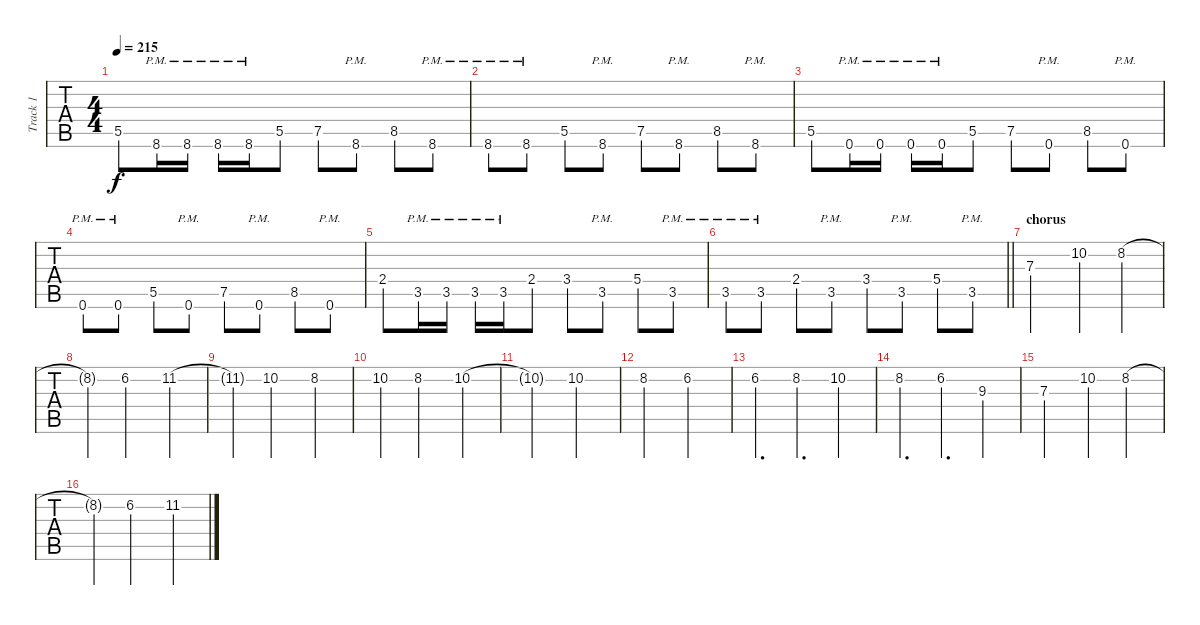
\track ("Track 1" "Track 1") {instrument distortionguitar}
\staff {tabs}
\tuning (C4 G3 Eb3 Bb2 F2 Bb1) {hide}
\ts (4 4)
\tempo 215
\clef f4
\ks c
5.5.8{dy f} 8.6{pm}.16 8.6{pm}.16 8.6{pm}.16 8.6{pm}.16 5.5.8 7.5.8 8.6{pm}.8 8.5.8 8.6{pm}.8 |
8.6{pm}.8 8.6{pm}.8 5.5.8 8.6{pm}.8 7.5.8 8.6{pm}.8 8.5.8 8.6{pm}.8 |
5.5.8 0.6{pm}.16 0.6{pm}.16 0.6{pm}.16 0.6{pm}.16 5.5.8 7.5.8 0.6{pm}.8 8.5.8 0.6{pm}.8 |
0.6{pm}.8 0.6{pm}.8 5.5.8 0.6{pm}.8 7.5.8 0.6{pm}.8 8.5.8 0.6{pm}.8 |
2.4.8 3.5{pm}.16 3.5{pm}.16 3.5{pm}.16 3.5{pm}.16 2.4.8 3.4.8 3.5{pm}.8 5.4.8 3.5{pm}.8 |
\barLineRight lightlight
3.5{pm}.8 3.5{pm}.8 2.4.8 3.5{pm}.8 3.4.8 3.5{pm}.8 5.4.8 3.5{pm}.8 |
\section ("" "chorus")
7.3.2 10.2.4 8.2.4 |
8.2{t}.4 6.2.2 11.2.4 |
11.2{t}.4 10.2.2 8.2.4 |
10.2.4 8.2.2 10.2.4 |
10.2{t}.2 10.2.2 |
8.2.2 6.2.2 |
6.2.4{d} 8.2.4{d} 10.2.4 |
8.2.4{d} 6.2.4{d} 9.3.4 |
7.3.2 10.2.4 8.2.4 |
8.2{t}.4 6.2.2 11.2.4
